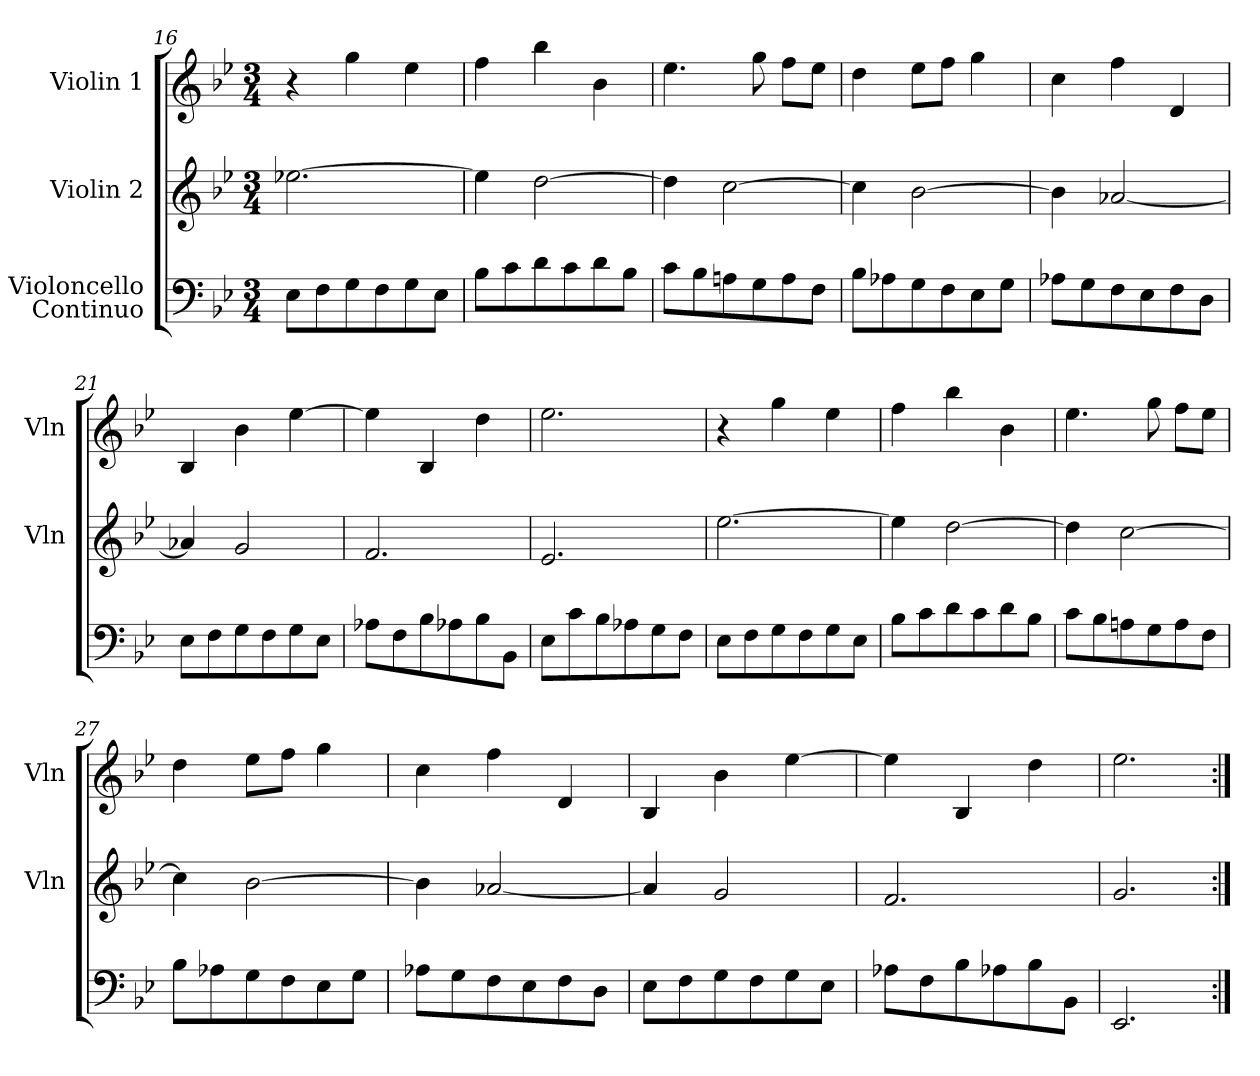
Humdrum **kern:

**kern	**kern	**kern
*part3	*part2	*part1
*staff3	*staff2	*staff1
*I"Violoncello\nContinuo	*I"Violin 2	*I"Violin 1
*	*I'Vln	*I'Vln
*clefF4	*clefG2	*clefG2
*k[b-e-]	*k[b-e-]	*k[b-e-]
*M3/4	*M3/4	*M3/4
=16	=16	=16
8E-\L	[2.ee-X\	4r
8F\	.	.
8G\	.	4gg\
8F\	.	.
8G\	.	4ee-\
8E-\J	.	.
=17	=17	=17
8B-\L	4ee-\]	4ff\
8c\	.	.
8d\	[2dd\	4bb-\
8c\	.	.
8d\	.	4b-\
8B-\J	.	.
=18	=18	=18
8c\L	4dd\]	4.ee-\
8B-\	.	.
8An\	[2cc\	.
8G\	.	8gg\
8A\	.	8ff\L
8F\J	.	8ee-\J
=19	=19	=19
8B-\L	4cc\]	4dd\
8A-X\	.	.
8G\	[2b-\	8ee-\L
8F\	.	8ff\J
8E-\	.	4gg\
8G\J	.	.
=20	=20	=20
8A-X\L	4b-\]	4cc\
8G\	.	.
8F\	[2a-X/	4ff\
8E-\	.	.
8F\	.	4d/
8D\J	.	.
=21	=21	=21
8E-\L	4a-X/]	4B-/
8F\	.	.
8G\	2g/	4b-\
8F\	.	.
8G\	.	[4ee-\
8E-\J	.	.
=22	=22	=22
8A-X\L	2.f/	4ee-\]
8F\	.	.
8B-\	.	4B-/
8A-X\	.	.
8B-\	.	4dd\
8BB-\J	.	.
=23	=23	=23
8E-\L	2.e-/	2.ee-\
8c\	.	.
8B-\	.	.
8A-X\	.	.
8G\	.	.
8F\J	.	.
=24	=24	=24
8E-\L	[2.ee-\	4r
8F\	.	.
8G\	.	4gg\
8F\	.	.
8G\	.	4ee-\
8E-\J	.	.
=25	=25	=25
8B-\L	4ee-\]	4ff\
8c\	.	.
8d\	[2dd\	4bb-\
8c\	.	.
8d\	.	4b-\
8B-\J	.	.
=26	=26	=26
8c\L	4dd\]	4.ee-\
8B-\	.	.
8An\	[2cc\	.
8G\	.	8gg\
8A\	.	8ff\L
8F\J	.	8ee-\J
=27	=27	=27
8B-\L	4cc\]	4dd\
8A-X\	.	.
8G\	[2b-\	8ee-\L
8F\	.	8ff\J
8E-\	.	4gg\
8G\J	.	.
=28	=28	=28
8A-X\L	4b-\]	4cc\
8G\	.	.
8F\	[2a-X/	4ff\
8E-\	.	.
8F\	.	4d/
8D\J	.	.
=29	=29	=29
8E-\L	4a-/]	4B-/
8F\	.	.
8G\	2g/	4b-\
8F\	.	.
8G\	.	[4ee-\
8E-\J	.	.
=30	=30	=30
8A-X\L	2.f/	4ee-\]
8F\	.	.
8B-\	.	4B-/
8A-X\	.	.
8B-\	.	4dd\
8BB-\J	.	.
=31	=31	=31
2.EE-/	2.g/	2.ee-\
=:|!	=:|!	=:|!
*-	*-	*-
